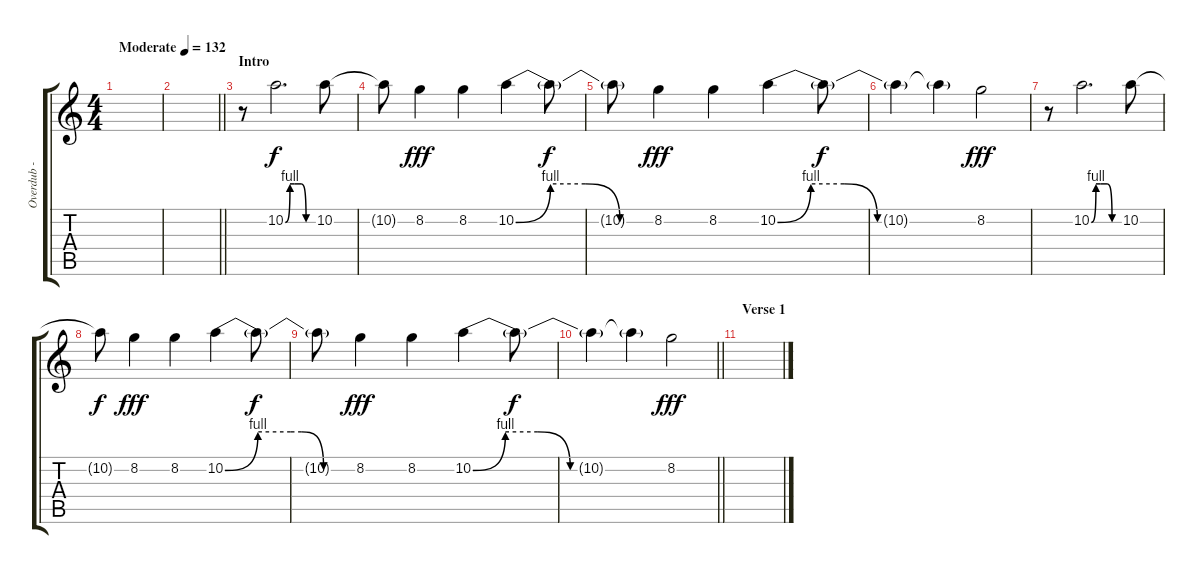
\track ("Overdub - Solo" "Overdub - ") {instrument distortionguitar}
\staff {score tabs}
\tuning (E4 B3 G3 D3 A2 E2) {hide}
\ts (4 4)
\tempo (132 "Moderate")
\clef g2
\ks c
|
\barLineRight lightlight
|
\section ("" "Intro")
r.8 10.2{be (custom 0 0 10 4 20 4 34 4 45 0 60 0)}.2{d} 10.2.8 |
10.2{t}.8{dy f} 8.2.4{dy fff} 8.2.4 10.2{be (custom 0 0 15 4 30 4 45 0 60 0)}.4 10.2{t}.8{dy f} |
10.2{t}.8 8.2.4{dy fff} 8.2.4 10.2{be (custom 0 0 10 4 20 4 30 0 60 0)}.4 10.2{t}.8{dy f} |
10.2{t}.4 10.2{t}.4 8.2.2{dy fff} |
r.8 10.2{be (custom 0 0 10 4 20 4 34 4 45 0 60 0)}.2{d} 10.2.8 |
10.2{t}.8{dy f} 8.2.4{dy fff} 8.2.4 10.2{be (custom 0 0 15 4 30 4 35 4 45 0 60 0)}.4 10.2{t}.8{dy f} |
10.2{t}.8 8.2.4{dy fff} 8.2.4 10.2{be (custom 0 0 10 4 20 4 30 0 60 0)}.4 10.2{t}.8{dy f} |
\barLineRight lightlight
10.2{t}.4 10.2{t}.4 8.2.2{dy fff} |
\section ("" "Verse 1")
